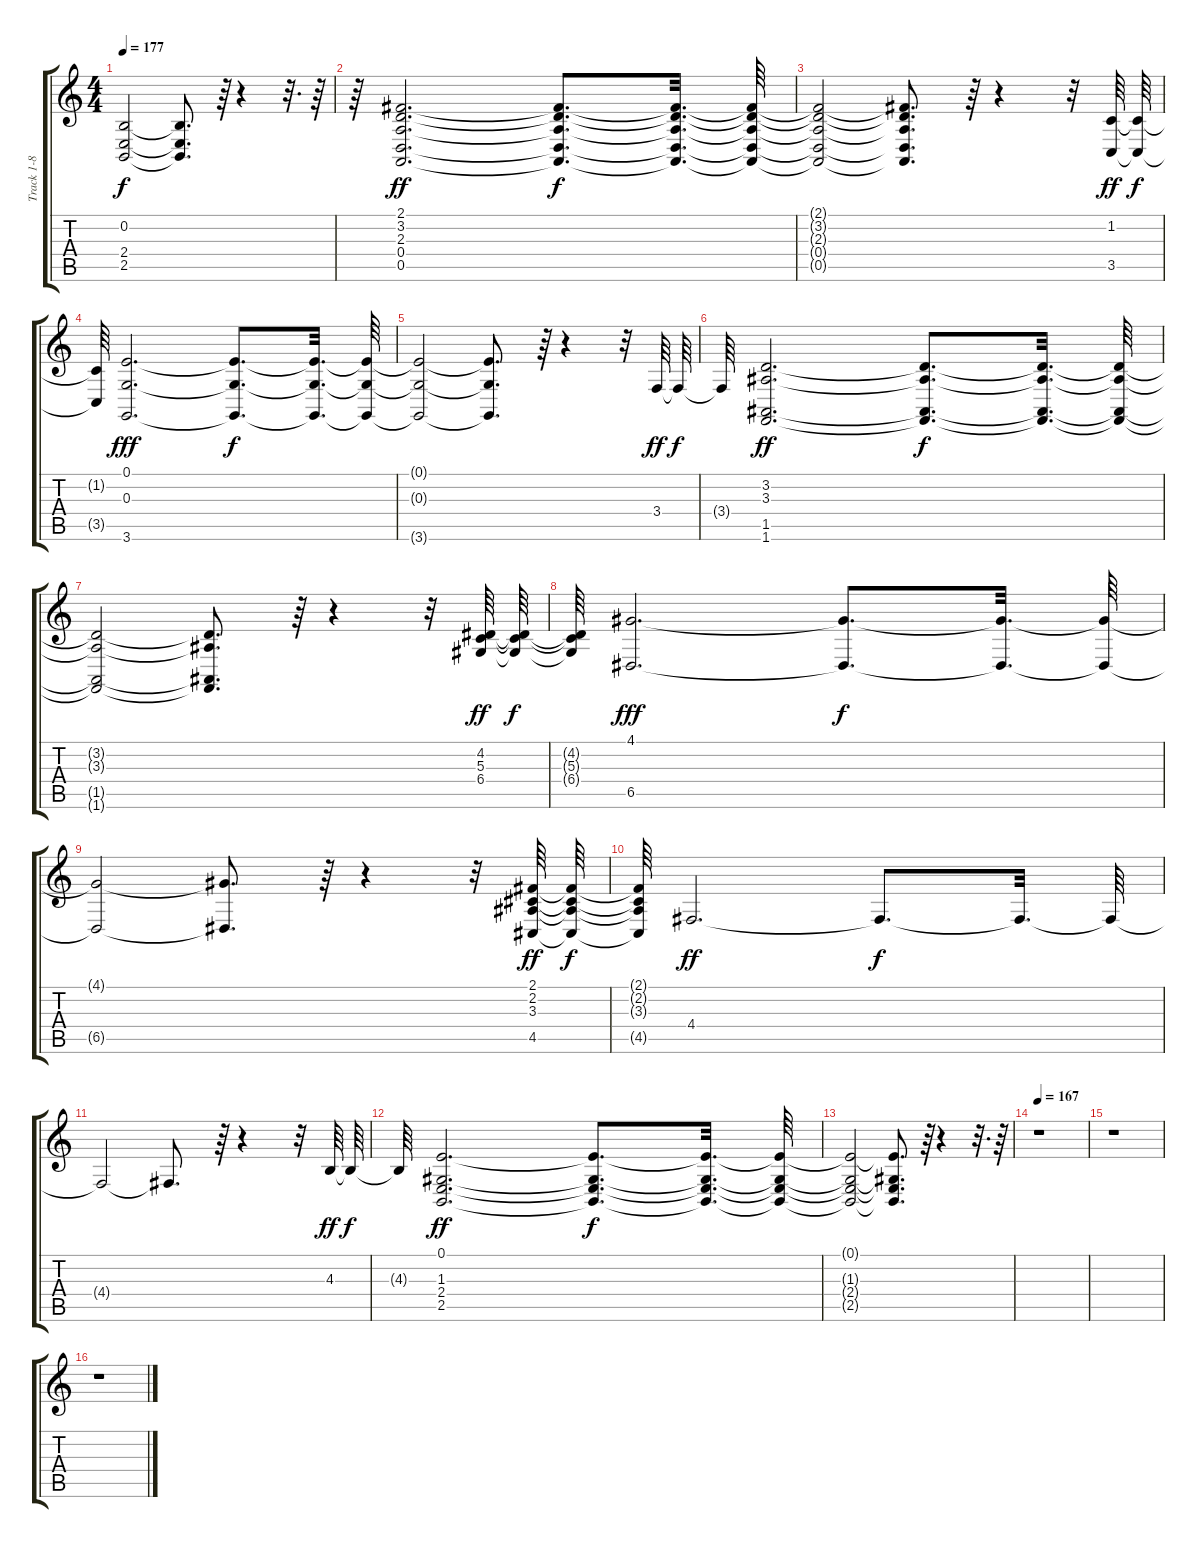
\track ("Track 1-8" "Track 1-8") {instrument violin}
\staff {score tabs}
\tuning (E4 B3 G3 D3 A2 E2) {hide}
\ts (4 4)
\tempo 177
\clef g2
\ks c
(0.2{t} 2.4{t} 2.5{t}).2{dy f} (0.2{t} 2.4{t} 2.5{t}).8{d} r.64 r.4 r.32{d} r.64 |
r.64 (2.1 3.2 2.3 0.4 0.5).2{d dy ff} (2.1{t} 3.2{t} 2.3{t} 0.4{t} 0.5{t}).8{d dy f} (2.1{t} 3.2{t} 2.3{t} 0.4{t} 0.5{t}).32{d} (2.1{t} 3.2{t} 2.3{t} 0.4{t} 0.5{t}).64 |
(2.1{t} 3.2{t} 2.3{t} 0.4{t} 0.5{t}).2 (2.1{t} 3.2{t} 2.3{t} 0.4{t} 0.5{t}).8{d} r.64 r.4 r.32 (1.2 3.5).64{dy ff} (1.2{t} 3.5{t}).64{dy f} |
(1.2{t} 3.5{t}).64 (0.1 0.3 3.6).2{d dy fff} (0.1{t} 0.3{t} 3.6{t}).8{d dy f} (0.1{t} 0.3{t} 3.6{t}).32{d} (0.1{t} 0.3{t} 3.6{t}).64 |
(0.1{t} 0.3{t} 3.6{t}).2 (0.1{t} 0.3{t} 3.6{t}).8{d} r.64 r.4 r.32 3.4.64{dy ff} 3.4{t}.64{dy f} |
3.4{t}.64 (3.2 3.3 1.5 1.6).2{d dy ff} (3.2{t} 3.3{t} 1.5{t} 1.6{t}).8{d dy f} (3.2{t} 3.3{t} 1.5{t} 1.6{t}).32{d} (3.2{t} 3.3{t} 1.5{t} 1.6{t}).64 |
(3.2{t} 3.3{t} 1.5{t} 1.6{t}).2 (3.2{t} 3.3{t} 1.5{t} 1.6{t}).8{d} r.64 r.4 r.32 (4.2 5.3 6.4).64{dy ff} (4.2{t} 5.3{t} 6.4{t}).64{dy f} |
(4.2{t} 5.3{t} 6.4{t}).64 (4.1 6.5).2{d dy fff} (4.1{t} 6.5{t}).8{d dy f} (4.1{t} 6.5{t}).32{d} (4.1{t} 6.5{t}).64 |
(4.1{t} 6.5{t}).2 (4.1{t} 6.5{t}).8{d} r.64 r.4 r.32 (2.1 2.2 3.3 4.5).64{dy ff} (2.1{t} 2.2{t} 3.3{t} 4.5{t}).64{dy f} |
(2.1{t} 2.2{t} 3.3{t} 4.5{t}).64 4.4.2{d dy ff} 4.4{t}.8{d dy f} 4.4{t}.32{d} 4.4{t}.64 |
4.4{t}.2 4.4{t}.8{d} r.64 r.4 r.32 4.3.64{dy ff} 4.3{t}.64{dy f} |
4.3{t}.64 (0.1 1.3 2.4 2.5).2{d dy ff} (0.1{t} 1.3{t} 2.4{t} 2.5{t}).8{d dy f} (0.1{t} 1.3{t} 2.4{t} 2.5{t}).32{d} (0.1{t} 1.3{t} 2.4{t} 2.5{t}).64 |
(0.1{t} 1.3{t} 2.4{t} 2.5{t}).2 (0.1{t} 1.3{t} 2.4{t} 2.5{t}).8{d} r.64 r.4 r.32{d} r.64 |
\tempo 167
r.1 |
r.1 |
r.1
